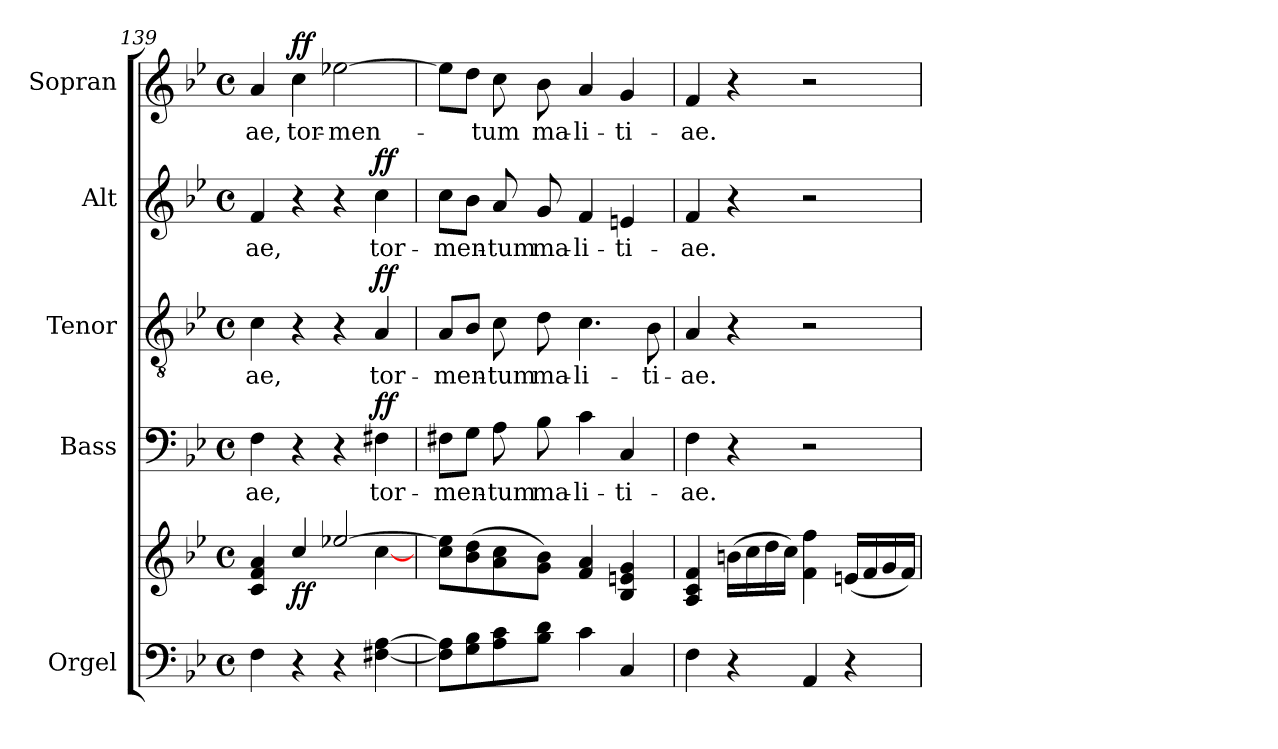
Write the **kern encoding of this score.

**kern	**kern	**dynam	**kern	**text	**dynam	**kern	**text	**dynam	**kern	**text	**dynam	**kern	**text	**dynam
*part5	*part5	*part5	*part4	*part4	*part4	*part3	*part3	*part3	*part2	*part2	*part2	*part1	*part1	*part1
*staff6	*staff5	*staff5/6	*staff4	*staff4	*staff4	*staff3	*staff3	*staff3	*staff2	*staff2	*staff2	*staff1	*staff1	*staff1
*I"Orgel	*	*	*I"Bass	*	*	*I"Tenor	*	*	*I"Alt	*	*	*I"Sopran	*	*
*I'Org.	*	*	*I'B.	*	*	*I'T.	*	*	*I'A.	*	*	*I'S.	*	*
*clefF4	*clefG2	*	*clefF4	*	*	*clefGv2	*	*	*clefG2	*	*	*clefG2	*	*
*k[b-e-]	*k[b-e-]	*	*k[b-e-]	*	*	*k[b-e-]	*	*	*k[b-e-]	*	*	*k[b-e-]	*	*
*B-:	*B-:	*	*B-:	*	*	*B-:	*	*	*B-:	*	*	*B-:	*	*
*M4/4	*M4/4	*	*M4/4	*	*	*M4/4	*	*	*M4/4	*	*	*M4/4	*	*
*met(c)	*met(c)	*	*met(c)	*	*	*met(c)	*	*	*met(c)	*	*	*met(c)	*	*
=139	=139	=139	=139	=139	=139	=139	=139	=139	=139	=139	=139	=139	=139	=139
*	*^	*	*	*	*	*	*	*	*	*	*	*	*	*
!	!	!	!	!	!LO:LY:b	!	!	!LO:LY:b	!	!	!LO:LY:b	!	!	!LO:LY:b	!
4F\	4c/ 4f/ 4a/	2.ryy	.	4F\	-ae,	.	4c\	-ae,	.	4f/	-ae,	.	4a/	-ae,	.
!	!	!	!LO:DY:b	!	!	!	!	!	!	!	!	!	!	!LO:LY:b	!LO:DY:a
4r	4cc/	.	ff	4r	.	.	4r	.	.	4r	.	.	4cc\	tor-	ff
!	!	!	!	!	!	!	!	!	!	!	!	!	!	!LO:LY:b	!
4r	[>2ee-X/	.	.	4r	.	.	4r	.	.	4r	.	.	[2ee-X\	-men-	.
!	!	!	!	!	!LO:LY:b	!LO:DY:a	!	!LO:LY:b	!LO:DY:a	!	!LO:LY:b	!LO:DY:a	!	!	!
[4F#X\ [4A\	.	[<4cc\	.	4F#X\	tor-	ff	4A/	tor-	ff	4cc\	tor-	ff	.	.	.
=140	=140	=140	=140	=140	=140	=140	=140	=140	=140	=140	=140	=140	=140	=140	=140
!	!	!	!	!	!LO:LY:b	!	!	!LO:LY:b	!	!	!LO:LY:b	!	!	!	!
*	*v	*v	*	*	*	*	*	*	*	*	*	*	*	*	*
8F#\] 8A\]L	8cc\ 8ee-\]L	.	8F#X\L	-men-	.	8A/L	-men-	.	8cc\L	-men-	.	8ee-\L]	.	.
8G\ 8B-\	(>8b-\ 8dd\	.	8G\J	.	.	8B-/J	.	.	8b-\J	.	.	8dd\J	.	.
!	!	!	!	!LO:LY:b	!	!	!LO:LY:b	!	!	!LO:LY:b	!	!	!LO:LY:b	!
8A\ 8c\	8a\ 8cc\	.	8A\	-tum	.	8c\	-tum	.	8a/	-tum	.	8cc\	-tum	.
!	!	!	!	!LO:LY:b	!	!	!LO:LY:b	!	!	!LO:LY:b	!	!	!LO:LY:b	!
8B-\ 8d\J	8g\ 8b-\J)	.	8B-\	ma-	.	8d\	ma-	.	8g/	ma-	.	8b-\	ma-	.
!	!	!	!	!LO:LY:b	!	!	!LO:LY:b	!	!	!LO:LY:b	!	!	!LO:LY:b	!
4c\	4f/ 4a/	.	4c\	-li-	.	4.c\	-li-	.	4f/	-li-	.	4a/	-li-	.
!	!	!	!	!LO:LY:b	!	!	!	!	!	!LO:LY:b	!	!	!LO:LY:b	!
4C/	4B-/ 4en/ 4g/	.	4C/	-ti-	.	.	.	.	4en/	-ti-	.	4g/	-ti-	.
!	!	!	!	!	!	!	!LO:LY:b	!	!	!	!	!	!	!
.	.	.	.	.	.	8B-\	-ti-	.	.	.	.	.	.	.
!!LO:PB:g=z
=141	=141	=141	=141	=141	=141	=141	=141	=141	=141	=141	=141	=141	=141	=141
!	!	!	!	!LO:LY:b	!	!	!LO:LY:b	!	!	!LO:LY:b	!	!	!LO:LY:b	!
4F\	4A/ 4c/ 4f/	.	4F\	-ae.	.	4A/	-ae.	.	4f/	-ae.	.	4f/	-ae.	.
4r	(>16bn\LL	.	4r	.	.	4r	.	.	4r	.	.	4r	.	.
.	16cc\	.	.	.	.	.	.	.	.	.	.	.	.	.
.	16dd\	.	.	.	.	.	.	.	.	.	.	.	.	.
.	16cc\JJ)	.	.	.	.	.	.	.	.	.	.	.	.	.
4AA/	4f\ 4ff\	.	2r	.	.	2r	.	.	2r	.	.	2r	.	.
4r	(<16en/LL	.	.	.	.	.	.	.	.	.	.	.	.	.
.	16f/	.	.	.	.	.	.	.	.	.	.	.	.	.
.	16g/	.	.	.	.	.	.	.	.	.	.	.	.	.
.	16f/JJ)	.	.	.	.	.	.	.	.	.	.	.	.	.
=	=	=	=	=	=	=	=	=	=	=	=	=	=	=
*-	*-	*-	*-	*-	*-	*-	*-	*-	*-	*-	*-	*-	*-	*-
